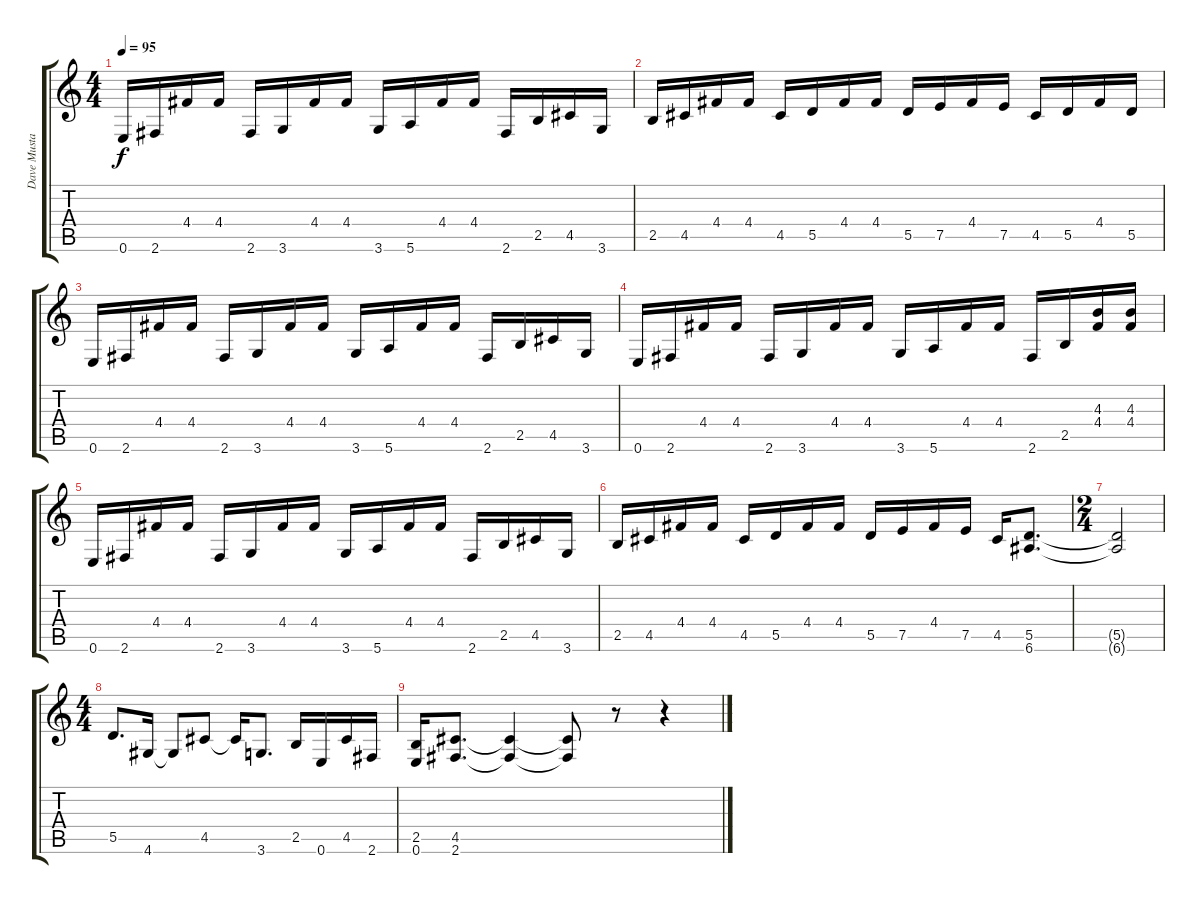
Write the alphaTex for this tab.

\track ("Dave Mustaine" "Dave Musta") {instrument distortionguitar}
\staff {score tabs}
\tuning (E4 B3 G3 D3 A2 E2) {hide}
\ts (4 4)
\tempo 95
\clef g2
\ks c
0.6.16{dy f} 2.6.16 4.4.16 4.4.16 2.6.16 3.6.16 4.4.16 4.4.16 3.6.16 5.6.16 4.4.16 4.4.16 2.6.16 2.5.16 4.5.16 3.6.16 |
2.5.16 4.5.16 4.4.16 4.4.16 4.5.16 5.5.16 4.4.16 4.4.16 5.5.16 7.5.16 4.4.16 7.5.16 4.5.16 5.5.16 4.4.16 5.5.16 |
0.6.16 2.6.16 4.4.16 4.4.16 2.6.16 3.6.16 4.4.16 4.4.16 3.6.16 5.6.16 4.4.16 4.4.16 2.6.16 2.5.16 4.5.16 3.6.16 |
0.6.16 2.6.16 4.4.16 4.4.16 2.6.16 3.6.16 4.4.16 4.4.16 3.6.16 5.6.16 4.4.16 4.4.16 2.6.16 2.5.16 (4.3 4.4).16 (4.3 4.4).16 |
0.6.16 2.6.16 4.4.16 4.4.16 2.6.16 3.6.16 4.4.16 4.4.16 3.6.16 5.6.16 4.4.16 4.4.16 2.6.16 2.5.16 4.5.16 3.6.16 |
2.5.16 4.5.16 4.4.16 4.4.16 4.5.16 5.5.16 4.4.16 4.4.16 5.5.16 7.5.16 4.4.16 7.5.16 4.5.16 (5.5 6.6).8{d} |
\ts (2 4)
(5.5{t} 6.6{t}).2 |
\ts (4 4)
5.5.8{d} 4.6.16 4.6{t}.8 4.5.8 4.5{t}.16 3.6.8{d} 2.5.16 0.6.16 4.5.16 2.6.16 |
(2.5 0.6).16 (4.5 2.6).8{d} (4.5{t} 2.6{t}).4 (4.5{t} 2.6{t}).8 r.8 r.4
